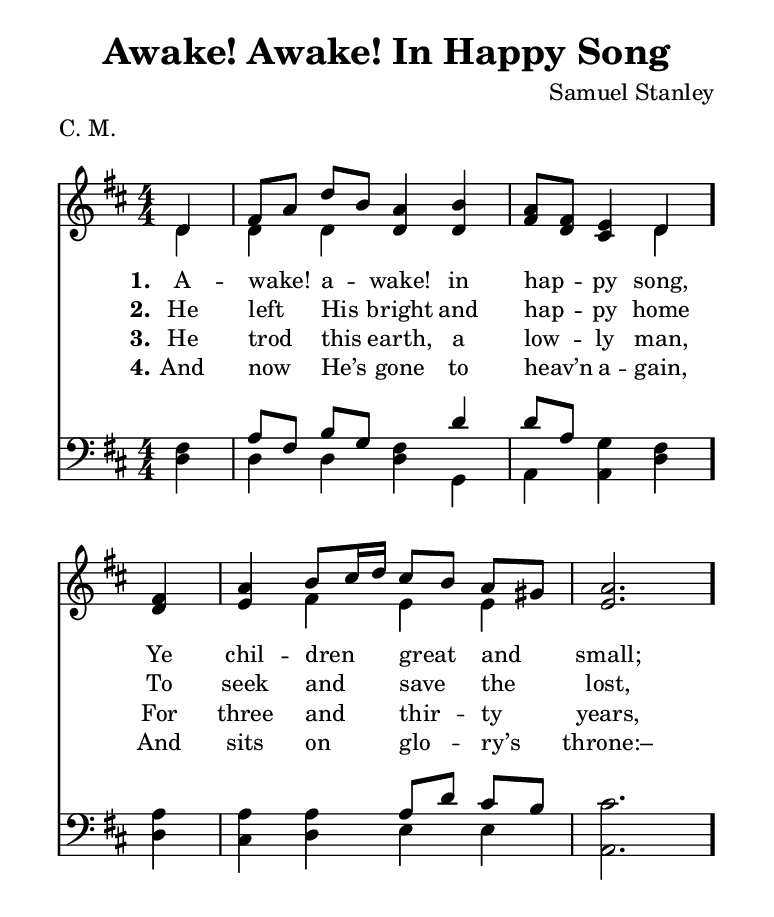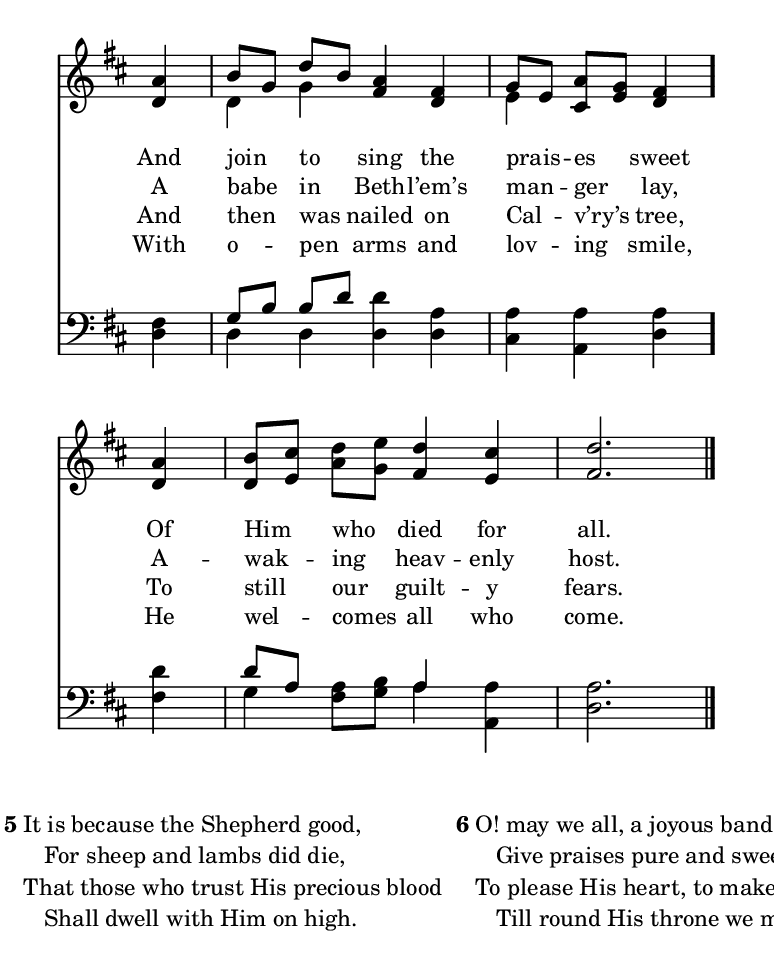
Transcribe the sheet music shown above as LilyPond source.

\include "common/global.ily"
\paper {
  \include "common/paper.ily"
  ragged-bottom = ##t
}

\header{
  hymnnumber = "296"
  title = "Awake! Awake! In Happy Song"
  tunename = "Warwick"
  meter = "C. M."
  poet = ""
  composer = "Samuel Stanley"
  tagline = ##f
}

global = {
  \include "common/overrides.ily"
  \override Staff.TimeSignature.style = #'numbered
  \time 4/4
  \override Score.MetronomeMark.transparent = ##t % hide all fermata changes too
  \tempo 4=80
  \key d \major
  \partial 4
  \autoBeamOff
}

notesSoprano = {
\global
\relative c' {

  d4 | fis8[ a] d[ b] a4 b | a8[ fis] e4 d
  fis4 | a b8[ cis16 d] cis8[ b] a[ gis] | a2.
  a4 | b8[ g] d'[ b] a4 fis | g8[ e] a[ g] fis4
  a4 | b8[ cis] d[ e] d4 cis | d2.

  \bar "|."

}
}

notesAlto = {
\global
\relative e' {

  d4 | d d d d | fis8[ d] cis4 d
  d4 | e fis e e | e2.
  d4 | d g fis d | e cis8[ e] d4
  d4 | d8[ e] a[ g] fis4 e | fis2.

}
}

notesTenor = {
\global
\relative a {

  fis4 | a8[ fis] b[ g] fis4 d' | d8[ a] g4 fis
  a4 | a a a8[ d] cis[ b] | cis2.
  fis,4 | g8[ b] b[ d] d4 a | a a a
  d4 | d8[ a] a[ b] a4 a | a2.

}
}

notesBass = {
\global
\relative f {

  d4 | d d d g, | a a d
  d4 | cis d e e | a,2.
  d4 | d d d d | cis a d
  fis4 | g fis8[ g] a4 a, | d2.

}
}

wordsA = \lyricmode {
\set stanza = "1."

A -- wake! a -- wake! in hap -- py song, \bar "."
Ye chil -- dren great and small; \bar "."
And join to sing the prais -- es sweet \bar "."
Of Him who died for all. \bar "."

}

wordsB = \lyricmode {
\set stanza = "2."

He left His bright and hap -- py home
To seek and save the lost,
A babe in Beth -- l’em’s man -- ger lay,
A -- wak -- ing heav -- enly host.

}

wordsC = \lyricmode {
\set stanza = "3."

He trod this earth, a low -- ly man,
For three and thir -- ty years, % original has hyphen after `three`
And then was nailed on Cal -- v’ry’s tree,
To still our guilt -- y fears.

}

wordsD = \lyricmode {
\set stanza = "4."

And now He’s gone to heav’n a -- gain,
And sits on glo -- ry’s throne:–
With o -- pen arms and lov -- ing smile,
He wel -- comes all who come.

}

wordsE = \markuplist {

\line { It is because the Shepherd good, }
\line { { \hspace #2 } For sheep and lambs did die, }
\line { That those who trust His precious blood }
\line { { \hspace #2 } Shall dwell with Him on high. }

}

wordsF = \markuplist {

\line { O! may we all, a joyous band, }
\line { { \hspace #2 } Give praises pure and sweet, }
\line { To please His heart, to make Him glad, }
\line { { \hspace #2 } Till round His throne we meet. }

}

\score {
  \context ChoirStaff <<
    \context Staff = upper <<
      \set ChoirStaff.systemStartDelimiter = #'SystemStartBar
      \partcombine #'(2 . 9) \notesSoprano \notesAlto
      \context NullVoice = sopranos { \voiceOne << \notesSoprano >> }
      \context NullVoice = altos { \voiceTwo << \notesAlto >> }
      \context Lyrics = one   \lyricsto sopranos \wordsA
      \context Lyrics = two   \lyricsto sopranos \wordsB
      \context Lyrics = three \lyricsto sopranos \wordsC
      \context Lyrics = four  \lyricsto sopranos \wordsD
    >>
    \context Staff = men <<
      \clef bass
      \partcombine #'(2 . 9) \notesTenor \notesBass
      \context NullVoice = tenors { \voiceOne << \notesTenor >> }
      \context NullVoice = basses { \voiceTwo << \notesBass >> }
    >>
  >>
  \layout {
    \include "common/layout.ily"
  }
  \midi{
    \include "common/midi.ily"
  }
}

\noPageBreak

\markup { \fill-line {
  \hspace #0.1
  \line{ \bold 5 \column { \wordsE } }
  \hspace #0.1
  \line{ \bold 6 \column { \wordsF } }
  \hspace #0.1
} }

\version "2.19.49"  % necessary for upgrading to future LilyPond versions.

% vi:set et ts=2 sw=2 ai nocindent syntax=lilypond:
